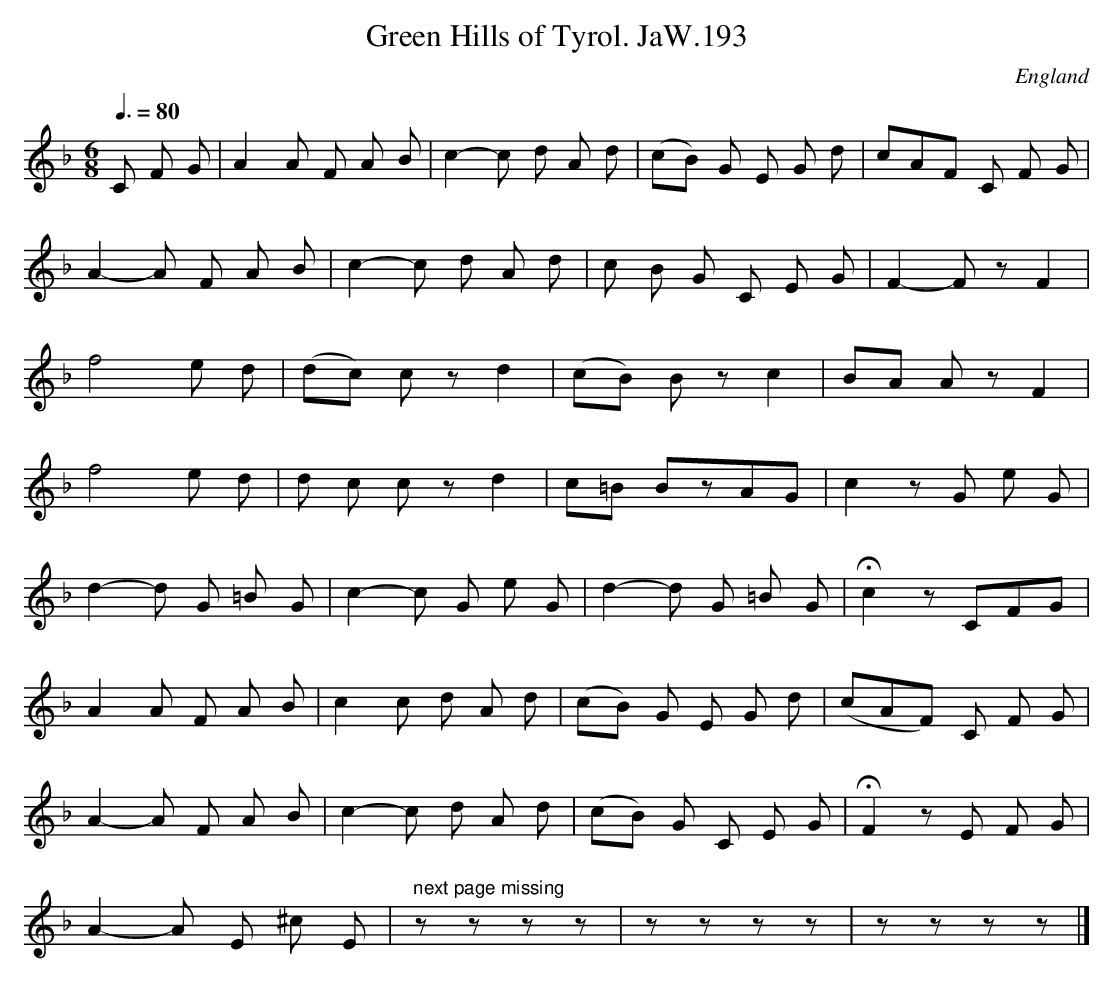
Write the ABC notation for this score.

X:1
T:Green Hills of Tyrol. JaW.193
M:6/8
L:1/8
Q:3/8=80
O:England
notC:Last page of 4 stave book
K:F major
C F G|A2A F A B |c2-c d A d|(cB) G E G d|cAF C F G|!
A2-A F A B |c2-c d A d|c B G C E G|F2-F zF2|!
f4e d |(dc) czd2|(cB) B zc2|BA A zF2|!
f4 e d|d c c zd2|c=B BzAG|c2zG e G|!
d2-d G =B G|c2-c G e G|d2-d G =B G|Hc2zCFG|!
A2A F A B |c2c d A d |(cB) G E G d|(cAF) C F G |!
A2-A F A B |c2-c d A d|(cB) G C E G |HF2z E F G|!
A2-A E ^c E|" next page missing"zzzz|zzzz|zzzz|]
